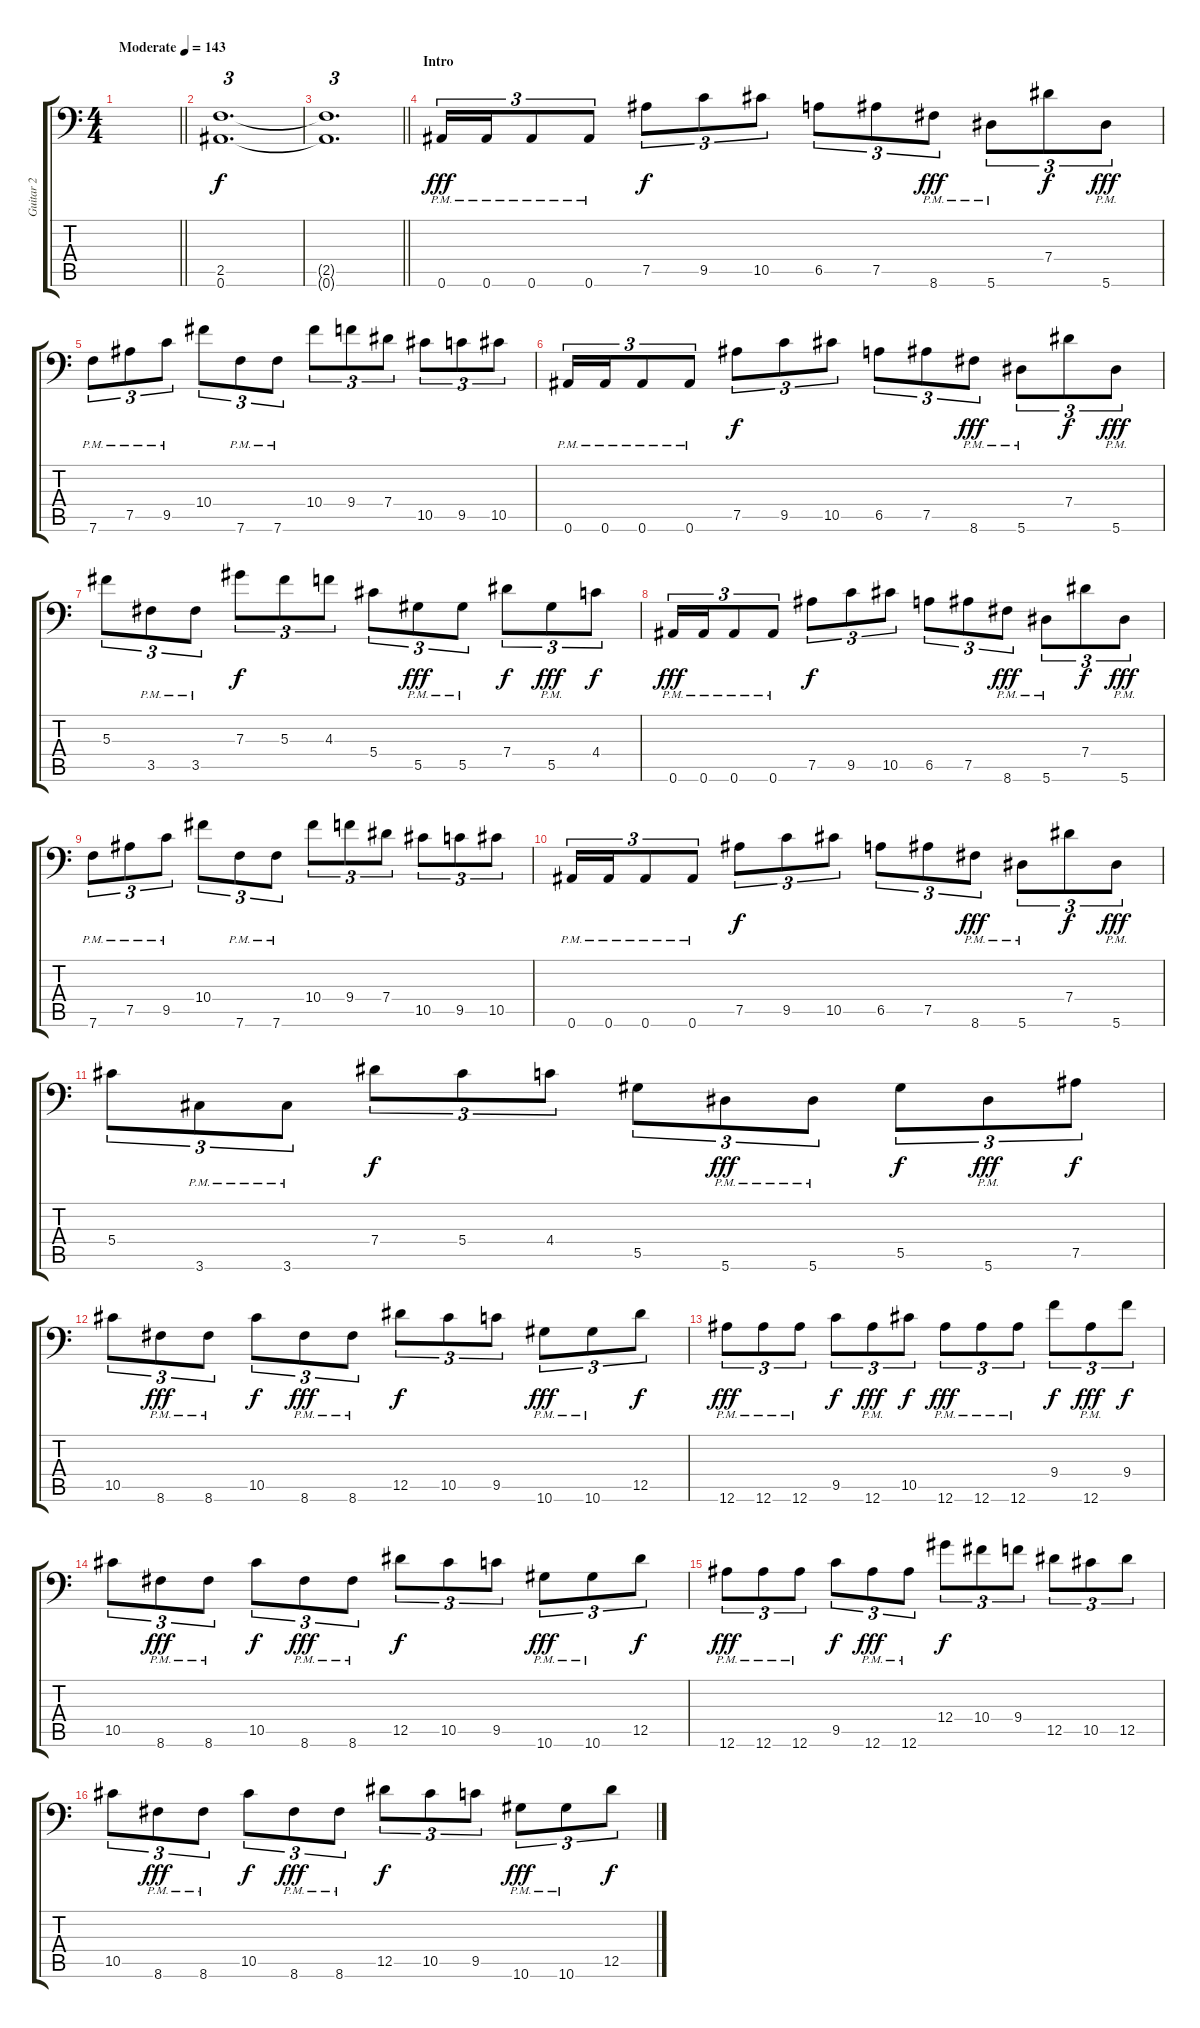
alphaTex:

\track ("Guitar 2" "Guitar 2") {instrument distortionguitar}
\staff {score tabs}
\tuning (Bb3 F3 Db3 Ab2 Eb2 Bb1) {hide}
\ts (4 4)
\tempo (143 "Moderate")
\clef f4
\barLineRight lightlight
\ks c
|
(2.5 0.6).1{d tu (3 2)} |
\barLineRight lightlight
(2.5{t} 0.6{t}).1{d tu (3 2) dy f} |
\section ("" "Intro")
0.6{pm}.16{tu (3 2) dy fff} 0.6{pm}.16{tu (3 2)} 0.6{pm}.8{tu (3 2)} 0.6{pm}.8{tu (3 2)} 7.5.8{tu (3 2) dy f} 9.5.8{tu (3 2)} 10.5.8{tu (3 2)} 6.5.8{tu (3 2)} 7.5.8{tu (3 2)} 8.6{pm}.8{tu (3 2) dy fff} 5.6{pm}.8{tu (3 2)} 7.4.8{tu (3 2) dy f} 5.6{pm}.8{tu (3 2) dy fff} |
7.6{pm}.8{tu (3 2)} 7.5{pm}.8{tu (3 2)} 9.5{pm}.8{tu (3 2)} 10.4.8{tu (3 2)} 7.6{pm}.8{tu (3 2)} 7.6{pm}.8{tu (3 2)} 10.4.8{tu (3 2)} 9.4.8{tu (3 2)} 7.4.8{tu (3 2)} 10.5.8{tu (3 2)} 9.5.8{tu (3 2)} 10.5.8{tu (3 2)} |
0.6{pm}.16{tu (3 2)} 0.6{pm}.16{tu (3 2)} 0.6{pm}.8{tu (3 2)} 0.6{pm}.8{tu (3 2)} 7.5.8{tu (3 2) dy f} 9.5.8{tu (3 2)} 10.5.8{tu (3 2)} 6.5.8{tu (3 2)} 7.5.8{tu (3 2)} 8.6{pm}.8{tu (3 2) dy fff} 5.6{pm}.8{tu (3 2)} 7.4.8{tu (3 2) dy f} 5.6{pm}.8{tu (3 2) dy fff} |
5.3.8{tu (3 2)} 3.5{pm}.8{tu (3 2)} 3.5{pm}.8{tu (3 2)} 7.3.8{tu (3 2) dy f} 5.3.8{tu (3 2)} 4.3.8{tu (3 2)} 5.4.8{tu (3 2)} 5.5{pm}.8{tu (3 2) dy fff} 5.5{pm}.8{tu (3 2)} 7.4.8{tu (3 2) dy f} 5.5{pm}.8{tu (3 2) dy fff} 4.4.8{tu (3 2) dy f} |
0.6{pm}.16{tu (3 2) dy fff} 0.6{pm}.16{tu (3 2)} 0.6{pm}.8{tu (3 2)} 0.6{pm}.8{tu (3 2)} 7.5.8{tu (3 2) dy f} 9.5.8{tu (3 2)} 10.5.8{tu (3 2)} 6.5.8{tu (3 2)} 7.5.8{tu (3 2)} 8.6{pm}.8{tu (3 2) dy fff} 5.6{pm}.8{tu (3 2)} 7.4.8{tu (3 2) dy f} 5.6{pm}.8{tu (3 2) dy fff} |
7.6{pm}.8{tu (3 2)} 7.5{pm}.8{tu (3 2)} 9.5{pm}.8{tu (3 2)} 10.4.8{tu (3 2)} 7.6{pm}.8{tu (3 2)} 7.6{pm}.8{tu (3 2)} 10.4.8{tu (3 2)} 9.4.8{tu (3 2)} 7.4.8{tu (3 2)} 10.5.8{tu (3 2)} 9.5.8{tu (3 2)} 10.5.8{tu (3 2)} |
0.6{pm}.16{tu (3 2)} 0.6{pm}.16{tu (3 2)} 0.6{pm}.8{tu (3 2)} 0.6{pm}.8{tu (3 2)} 7.5.8{tu (3 2) dy f} 9.5.8{tu (3 2)} 10.5.8{tu (3 2)} 6.5.8{tu (3 2)} 7.5.8{tu (3 2)} 8.6{pm}.8{tu (3 2) dy fff} 5.6{pm}.8{tu (3 2)} 7.4.8{tu (3 2) dy f} 5.6{pm}.8{tu (3 2) dy fff} |
5.4.8{tu (3 2)} 3.6{pm}.8{tu (3 2)} 3.6{pm}.8{tu (3 2)} 7.4.8{tu (3 2) dy f} 5.4.8{tu (3 2)} 4.4.8{tu (3 2)} 5.5.8{tu (3 2)} 5.6{pm}.8{tu (3 2) dy fff} 5.6{pm}.8{tu (3 2)} 5.5.8{tu (3 2) dy f} 5.6{pm}.8{tu (3 2) dy fff} 7.5.8{tu (3 2) dy f} |
10.5.8{tu (3 2)} 8.6{pm}.8{tu (3 2) dy fff} 8.6{pm}.8{tu (3 2)} 10.5.8{tu (3 2) dy f} 8.6{pm}.8{tu (3 2) dy fff} 8.6{pm}.8{tu (3 2)} 12.5.8{tu (3 2) dy f} 10.5.8{tu (3 2)} 9.5.8{tu (3 2)} 10.6{pm}.8{tu (3 2) dy fff} 10.6{pm}.8{tu (3 2)} 12.5.8{tu (3 2) dy f} |
12.6{pm}.8{tu (3 2) dy fff} 12.6{pm}.8{tu (3 2)} 12.6{pm}.8{tu (3 2)} 9.5.8{tu (3 2) dy f} 12.6{pm}.8{tu (3 2) dy fff} 10.5.8{tu (3 2) dy f} 12.6{pm}.8{tu (3 2) dy fff} 12.6{pm}.8{tu (3 2)} 12.6{pm}.8{tu (3 2)} 9.4.8{tu (3 2) dy f} 12.6{pm}.8{tu (3 2) dy fff} 9.4.8{tu (3 2) dy f} |
10.5.8{tu (3 2)} 8.6{pm}.8{tu (3 2) dy fff} 8.6{pm}.8{tu (3 2)} 10.5.8{tu (3 2) dy f} 8.6{pm}.8{tu (3 2) dy fff} 8.6{pm}.8{tu (3 2)} 12.5.8{tu (3 2) dy f} 10.5.8{tu (3 2)} 9.5.8{tu (3 2)} 10.6{pm}.8{tu (3 2) dy fff} 10.6{pm}.8{tu (3 2)} 12.5.8{tu (3 2) dy f} |
12.6{pm}.8{tu (3 2) dy fff} 12.6{pm}.8{tu (3 2)} 12.6{pm}.8{tu (3 2)} 9.5.8{tu (3 2) dy f} 12.6{pm}.8{tu (3 2) dy fff} 12.6{pm}.8{tu (3 2)} 12.4.8{tu (3 2) dy f} 10.4.8{tu (3 2)} 9.4.8{tu (3 2)} 12.5.8{tu (3 2)} 10.5.8{tu (3 2)} 12.5.8{tu (3 2)} |
10.5.8{tu (3 2)} 8.6{pm}.8{tu (3 2) dy fff} 8.6{pm}.8{tu (3 2)} 10.5.8{tu (3 2) dy f} 8.6{pm}.8{tu (3 2) dy fff} 8.6{pm}.8{tu (3 2)} 12.5.8{tu (3 2) dy f} 10.5.8{tu (3 2)} 9.5.8{tu (3 2)} 10.6{pm}.8{tu (3 2) dy fff} 10.6{pm}.8{tu (3 2)} 12.5.8{tu (3 2) dy f}
